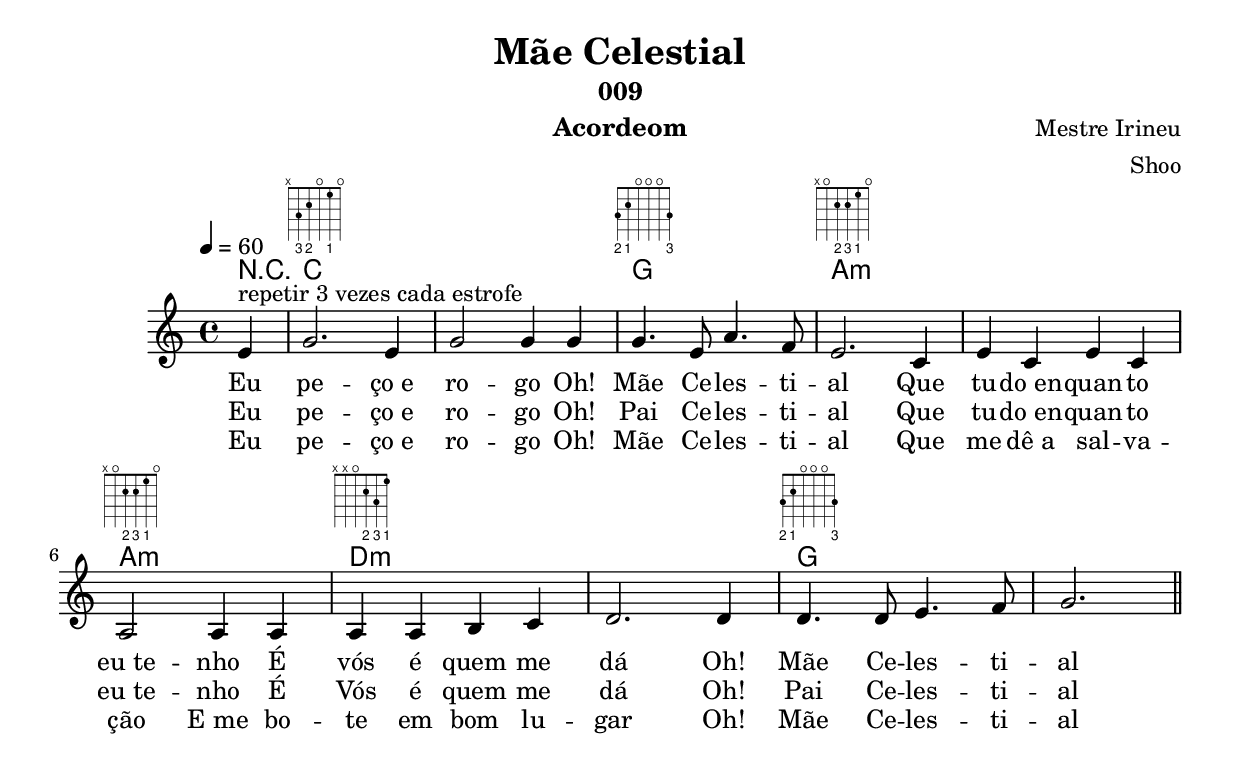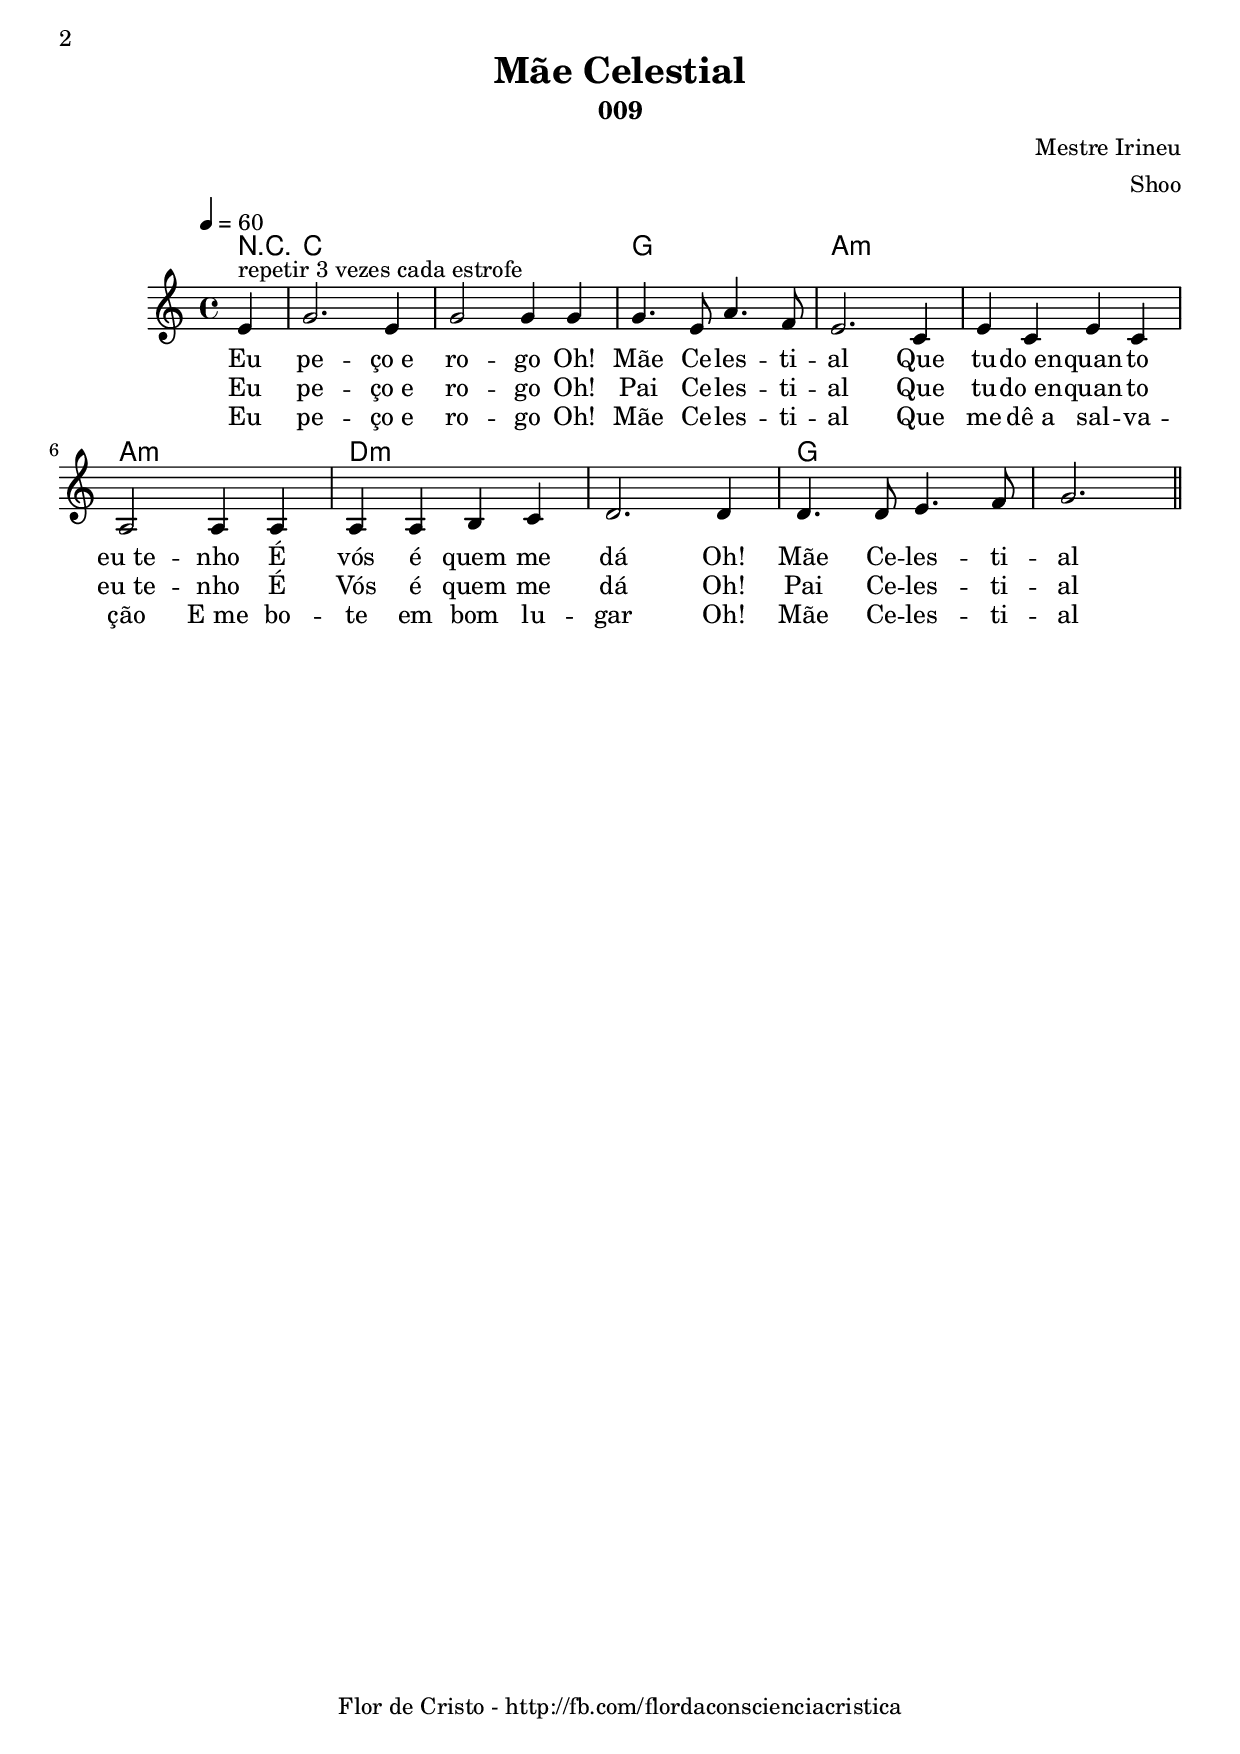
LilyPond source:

\version "2.19.15"
\include "predefined-guitar-fretboards.ly"
\header {
  dedication=""
  title="Mãe Celestial"
  subtitle="009"
  subsubtitle=""
  poet=""
  meter=""
  piece=""
  composer="Mestre Irineu"
  arranger="Shoo"
  opus=""
  instrument="Acordeom"
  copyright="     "
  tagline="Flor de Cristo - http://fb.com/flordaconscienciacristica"
}
harmoniaAa =
\chordmode
{
  \tempo 4=60
  \time 4/4
  \partial 4
  
  r4 |
  c1:  |
  c1:  |
  g1:  |
  a1:m  |
  a1:m  |
  a1:m  |
  d1:m  |
  d1:m  |
  g1:  |
  
}
pautaAa =
\relative c' {
  \clef treble
  \key c \major
  \time 4/4
  \partial 4
  
  e4^"repetir 3 vezes cada estrofe" | g2. e4 | g2 g4 g | g4. e8 a4. f8 | e2. 
  c4 | e c e c | a2 a4 a4 | a a b c | d2. d4 | d4. d8 e4. f8 | g2.
  
  \bar "||"
}
\addlyrics
{ 
  Eu pe -- ço_e ro -- go
  Oh! Mãe Ce -- les -- ti -- al
  Que tu -- do_en -- quan -- to eu_te -- nho
  É vós é quem me dá
  Oh! Mãe Ce -- les -- ti -- al
}
\addlyrics
{ 
Eu pe -- ço_e ro -- go
Oh! Pai Ce -- les -- ti -- al
Que tu -- do_en -- quan -- to eu_te -- nho
É Vós é quem me dá
Oh! Pai Ce -- les -- ti -- al
}
\addlyrics
{
Eu pe -- ço_e ro -- go
Oh! Mãe Ce -- les -- ti -- al
Que me dê_a sal -- va -- ção
E_me bo -- te em bom lu -- gar
Oh! Mãe Ce -- les -- ti -- al
}


\bookpart {
  \score {
    \new StaffGroup {
      \override Score.RehearsalMark #'self-alignment-X = #LEFT
      <<
        \new FretBoards {\set chordChanges = ##t \harmoniaAa}
        
        \new ChordNames {\set chordChanges = ##t \harmoniaAa}
        \new Staff \with {instrumentName = #"" shortInstrumentName = #" "} \pautaAa
       
      >>
    }
    \layout {}
    \midi {}
    
  }
}

\bookpart {
  \header {instrument=""}
  \score {
    \new StaffGroup {
      \override Score.RehearsalMark #'self-alignment-X = #LEFT
      <<
        \new ChordNames {\set chordChanges = ##t \harmoniaAa}
        \new Staff \pautaAa
      >>
    }
    \layout {}
    \midi {}
  }
}


